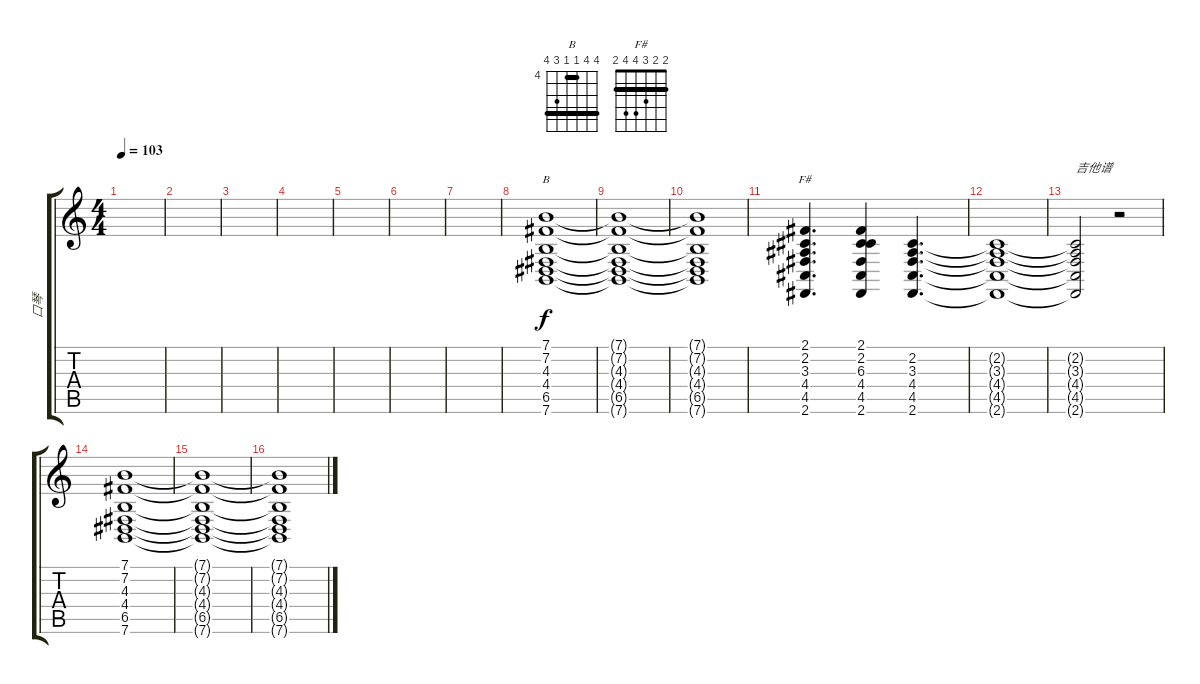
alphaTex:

\track ("口琴" "口琴") {instrument harmonica}
\staff {score tabs}
\tuning (E4 B3 G3 D3 A2 E2) {hide}
\chord ("B" 7 7 4 4 6 7) {firstfret 4 barre (4 7)}
\chord ("F#" 2 2 3 4 4 2) {barre 2}
\ts (4 4)
\tempo 103
\clef g2
\ks c
|
|
|
|
|
|
|
(7.1 7.2 4.3 4.4 6.5 7.6).1{ch "B"} |
(7.1{t} 7.2{t} 4.3{t} 4.4{t} 6.5{t} 7.6{t}).1 |
(7.1{t} 7.2{t} 4.3{t} 4.4{t} 6.5{t} 7.6{t}).1 |
(2.1 2.2 3.3 4.4 4.5 2.6).4{d ch "F#"} (2.1 2.2 6.3 4.4 4.5 2.6).4 (2.2 3.3 4.4 4.5 2.6).4{d} |
(2.2{t} 3.3{t} 4.4{t} 4.5{t} 2.6{t}).1 |
(2.2{t} 3.3{t} 4.4{t} 4.5{t} 2.6{t}).2{txt "吉他谱"} r.2 |
(7.1 7.2 4.3 4.4 6.5 7.6).1 |
(7.1{t} 7.2{t} 4.3{t} 4.4{t} 6.5{t} 7.6{t}).1 |
(7.1{t} 7.2{t} 4.3{t} 4.4{t} 6.5{t} 7.6{t}).1
